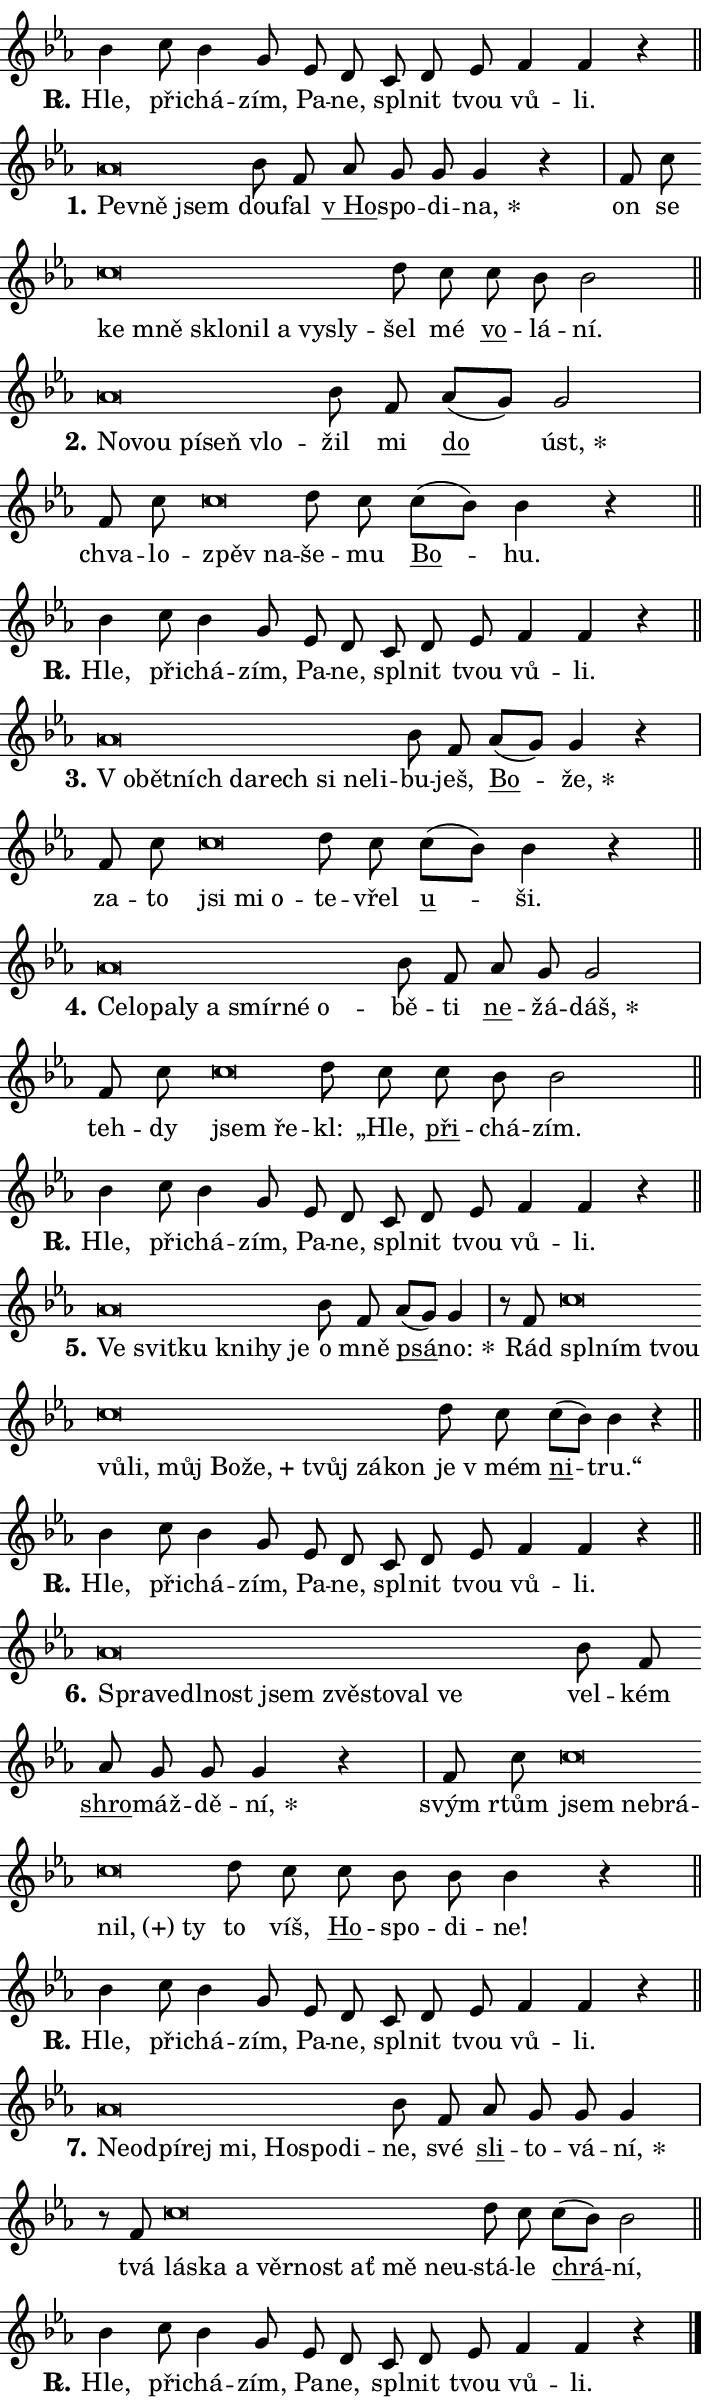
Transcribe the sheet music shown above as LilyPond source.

\version "2.24.0"
\header { tagline = "" }
\paper {
  indent = 0\cm
  top-margin = 0\cm
  right-margin = 0.13\cm % to fit lyric hyphens
  bottom-margin = 0\cm
  left-margin = 0\cm
  paper-width = 12\cm
  page-breaking = #ly:one-page-breaking
  system-system-spacing.basic-distance = #11
  score-system-spacing.basic-distance = #11
  ragged-last = ##f
}


%% Author: Thomas Morley
%% https://lists.gnu.org/archive/html/lilypond-user/2020-05/msg00002.html
#(define (line-position grob)
"Returns position of @var[grob} in current system:
   @code{'start}, if at first time-step
   @code{'end}, if at last time-step
   @code{'middle} otherwise
"
  (let* ((col (ly:item-get-column grob))
         (ln (ly:grob-object col 'left-neighbor))
         (rn (ly:grob-object col 'right-neighbor))
         (col-to-check-left (if (ly:grob? ln) ln col))
         (col-to-check-right (if (ly:grob? rn) rn col))
         (break-dir-left
           (and
             (ly:grob-property col-to-check-left 'non-musical #f)
             (ly:item-break-dir col-to-check-left)))
         (break-dir-right
           (and
             (ly:grob-property col-to-check-right 'non-musical #f)
             (ly:item-break-dir col-to-check-right))))
        (cond ((eqv? 1 break-dir-left) 'start)
              ((eqv? -1 break-dir-right) 'end)
              (else 'middle))))

#(define (tranparent-at-line-position vctor)
  (lambda (grob)
  "Relying on @code{line-position} select the relevant enry from @var{vctor}.
Used to determine transparency,"
    (case (line-position grob)
      ((end) (not (vector-ref vctor 0)))
      ((middle) (not (vector-ref vctor 1)))
      ((start) (not (vector-ref vctor 2))))))

noteHeadBreakVisibility =
#(define-music-function (break-visibility)(vector?)
"Makes @code{NoteHead}s transparent relying on @var{break-visibility}"
#{
  \override NoteHead.transparent =
    #(tranparent-at-line-position break-visibility)
#})

#(define delete-ledgers-for-transparent-note-heads
  (lambda (grob)
    "Reads whether a @code{NoteHead} is transparent.
If so this @code{NoteHead} is removed from @code{'note-heads} from
@var{grob}, which is supposed to be @code{LedgerLineSpanner}.
As a result ledgers are not printed for this @code{NoteHead}"
    (let* ((nhds-array (ly:grob-object grob 'note-heads))
           (nhds-list
             (if (ly:grob-array? nhds-array)
                 (ly:grob-array->list nhds-array)
                 '()))
           ;; Relies on the transparent-property being done before
           ;; Staff.LedgerLineSpanner.after-line-breaking is executed.
           ;; This is fragile ...
           (to-keep
             (remove
               (lambda (nhd)
                 (ly:grob-property nhd 'transparent #f))
               nhds-list)))
      ;; TODO find a better method to iterate over grob-arrays, similiar
      ;; to filter/remove etc for lists
      ;; For now rebuilt from scratch
      (set! (ly:grob-object grob 'note-heads)  '())
      (for-each
        (lambda (nhd)
          (ly:pointer-group-interface::add-grob grob 'note-heads nhd))
        to-keep))))

squashNotes = {
  \override NoteHead.X-extent = #'(-0.2 . 0.2)
  \override NoteHead.Y-extent = #'(-0.75 . 0)
  \override NoteHead.stencil =
    #(lambda (grob)
       (let ((pos (ly:grob-property grob 'staff-position)))
         (begin
           (if (< pos -7) (display "ERROR: Lower brevis then expected\n") (display ""))
           (if (<= pos -6) ly:text-interface::print ly:note-head::print))))
}
unSquashNotes = {
  \revert NoteHead.X-extent
  \revert NoteHead.Y-extent
  \revert NoteHead.stencil
}

hideNotes = \noteHeadBreakVisibility #begin-of-line-visible
unHideNotes = \noteHeadBreakVisibility #all-visible

% work-around for resetting accidentals
% https://lilypond.org/doc/v2.23/Documentation/notation/displaying-rhythms#unmetered-music
cadenzaMeasure = {
  \cadenzaOff
  \partial 1024 s1024
  \cadenzaOn
}

#(define-markup-command (accent layout props text) (markup?)
  "Underline accented syllable"
  (interpret-markup layout props
    #{\markup \override #'(offset . 4.3) \underline { #text }#}))

responsum = \markup \concat {
  "R" \hspace #-1.05 \path #0.1 #'((moveto 0 0.07) (lineto 0.9 0.8)) \hspace #0.05 "."
}

spaceSize = #0.6828661417322834 % exact space size for TeX Gyre Schola

\layout {
  \context {
    \Staff
    \remove "Time_signature_engraver"
    \override LedgerLineSpanner.after-line-breaking = #delete-ledgers-for-transparent-note-heads
  }
  \context {
    \Lyrics {
      \override LyricSpace.minimum-distance = \spaceSize
      \override LyricText.font-name = #"TeX Gyre Schola"
      \override LyricText.font-size = 1
      \override StanzaNumber.font-name = #"TeX Gyre Schola Bold"
      \override StanzaNumber.font-size = 1
    }
  }
  \context {
    \Score 
    \override NoteHead.text =
      #(lambda (grob) 
        (let ((pos (ly:grob-property grob 'staff-position)))
          #{\markup {
            \combine
              \halign #-0.55 \raise #(if (= pos -6) 0 0.5) \override #'(thickness . 2) \draw-line #'(3.2 . 0)
              \musicglyph "noteheads.sM1"
          }#}))
  }
}

% magnetic-lyrics.ily
%
%   written by
%     Jean Abou Samra <jean@abou-samra.fr>
%     Werner Lemberg <wl@gnu.org>
%
%   adapted by
%     Jiri Hon <jiri.hon@gmail.com>
%
% Version 2022-Apr-15

% https://www.mail-archive.com/lilypond-user@gnu.org/msg149350.html

#(define (Left_hyphen_pointer_engraver context)
   "Collect syllable-hyphen-syllable occurrences in lyrics and store
them in properties.  This engraver only looks to the left.  For
example, if the lyrics input is @code{foo -- bar}, it does the
following.

@itemize @bullet
@item
Set the @code{text} property of the @code{LyricHyphen} grob between
@q{foo} and @q{bar} to @code{foo}.

@item
Set the @code{left-hyphen} property of the @code{LyricText} grob with
text @q{foo} to the @code{LyricHyphen} grob between @q{foo} and
@q{bar}.
@end itemize

Use this auxiliary engraver in combination with the
@code{lyric-@/text::@/apply-@/magnetic-@/offset!} hook."
   (let ((hyphen #f)
         (text #f))
     (make-engraver
      (acknowledgers
       ((lyric-syllable-interface engraver grob source-engraver)
        (set! text grob)))
      (end-acknowledgers
       ((lyric-hyphen-interface engraver grob source-engraver)
        ;(when (not (grob::has-interface grob 'lyric-space-interface))
          (set! hyphen grob)));)
      ((stop-translation-timestep engraver)
       (when (and text hyphen)
         (ly:grob-set-object! text 'left-hyphen hyphen))
       (set! text #f)
       (set! hyphen #f)))))

#(define (lyric-text::apply-magnetic-offset! grob)
   "If the space between two syllables is less than the value in
property @code{LyricText@/.details@/.squash-threshold}, move the right
syllable to the left so that it gets concatenated with the left
syllable.

Use this function as a hook for
@code{LyricText@/.after-@/line-@/breaking} if the
@code{Left_@/hyphen_@/pointer_@/engraver} is active."
   (let ((hyphen (ly:grob-object grob 'left-hyphen #f)))
     (when hyphen
       (let ((left-text (ly:spanner-bound hyphen LEFT)))
         (when (grob::has-interface left-text 'lyric-syllable-interface)
           (let* ((common (ly:grob-common-refpoint grob left-text X))
                  (this-x-ext (ly:grob-extent grob common X))
                  (left-x-ext
                   (begin
                     ;; Trigger magnetism for left-text.
                     (ly:grob-property left-text 'after-line-breaking)
                     (ly:grob-extent left-text common X)))
                  ;; `delta` is the gap width between two syllables.
                  (delta (- (interval-start this-x-ext)
                            (interval-end left-x-ext)))
                  (details (ly:grob-property grob 'details))
                  (threshold (assoc-get 'squash-threshold details 0.2)))
             (when (< delta threshold)
               (let* (;; We have to manipulate the input text so that
                      ;; ligatures crossing syllable boundaries are not
                      ;; disabled.  For languages based on the Latin
                      ;; script this is essentially a beautification.
                      ;; However, for non-Western scripts it can be a
                      ;; necessity.
                      (lt (ly:grob-property left-text 'text))
                      (rt (ly:grob-property grob 'text))
                      (is-space (grob::has-interface hyphen 'lyric-space-interface))
                      (space (if is-space " " ""))
                      (extra-delta (if is-space spaceSize 0))
                      ;; Append new syllable.
                      (ltrt-space (if (and (string? lt) (string? rt))
                                (string-append lt space rt)
                                (make-concat-markup (list lt space rt))))
                      ;; Right-align `ltrt` to the right side.
                      (ltrt-space-markup (grob-interpret-markup
                               grob
                               (make-translate-markup
                                (cons (interval-length this-x-ext) 0)
                                (make-right-align-markup ltrt-space)))))
                 (begin
                   ;; Don't print `left-text`.
                   (ly:grob-set-property! left-text 'stencil #f)
                   ;; Set text and stencil (which holds all collected
                   ;; syllables so far) and shift it to the left.
                   (ly:grob-set-property! grob 'text ltrt-space)
                   (ly:grob-set-property! grob 'stencil ltrt-space-markup)
                   (ly:grob-translate-axis! grob (- (- delta extra-delta)) X))))))))))


#(define (lyric-hyphen::displace-bounds-first grob)
   ;; Make very sure this callback isn't triggered too early.
   (let ((left (ly:spanner-bound grob LEFT))
         (right (ly:spanner-bound grob RIGHT)))
     (ly:grob-property left 'after-line-breaking)
     (ly:grob-property right 'after-line-breaking)
     (ly:lyric-hyphen::print grob)))

squashThreshold = #0.4

\layout {
  \context {
    \Lyrics
    \consists #Left_hyphen_pointer_engraver
    \override LyricText.after-line-breaking =
      #lyric-text::apply-magnetic-offset!
    \override LyricHyphen.stencil = #lyric-hyphen::displace-bounds-first
    \override LyricText.details.squash-threshold = \squashThreshold
    \override LyricHyphen.minimum-distance = 0
    \override LyricHyphen.minimum-length = \squashThreshold
  }
}

squashText = \override LyricText.details.squash-threshold = 9999
unSquashText = \override LyricText.details.squash-threshold = \squashThreshold

leftText = \override LyricText.self-alignment-X = #LEFT
unLeftText = \revert LyricText.self-alignment-X

starOffset = #(lambda (grob) 
                (let ((x_offset (ly:self-alignment-interface::aligned-on-x-parent grob)))
                  (if (= x_offset 0) 0 (+ x_offset 1.2))))

star = #(define-music-function (syllable)(string?)
"Append star separator at the end of a syllable"
#{
  \once \override LyricText.X-offset = #starOffset
  \lyricmode { \markup {
    #syllable
    \override #'((font-name . "TeX Gyre Schola Bold")) \hspace #0.2 \lower #0.65 \larger "*"
  } }
#})

starAccent = #(define-music-function (syllable)(string?)
"Append star separator at the end of a syllable and make accent"
#{
  \once \override LyricText.X-offset = #starOffset
  \lyricmode { \markup {
    \accent #syllable
    \override #'((font-name . "TeX Gyre Schola Bold")) \hspace #0.2 \lower #0.65 \larger "*"
  } }
#})

breath = #(define-music-function (syllable)(string?)
"Append breathing indicator at the end of a syllable"
#{
  \lyricmode { \markup { #syllable "+" } }
#})

optionalBreath = #(define-music-function (syllable)(string?)
"Append optional breathing indicator at the end of a syllable"
#{
  \lyricmode { \markup { #syllable "(+)" } }
#})


\score {
    <<
        \new Voice = "melody" { \cadenzaOn \key es \major \relative { bes'4 c8 bes4 g8 \bar "" es d \bar "" c d es \bar "" f4 f r \cadenzaMeasure \bar "||" \break } }
        \new Lyrics \lyricsto "melody" { \lyricmode { \set stanza = \responsum
Hle, při -- chá -- zím, Pa -- ne, spl -- nit tvou vů -- li. } }
    >>
    \layout {}
}

\score {
    <<
        \new Voice = "melody" { \cadenzaOn \key es \major \relative { \squashNotes as'\breve*1/16 \hideNotes \breve*1/16 \breve*1/16 \bar "" \unHideNotes \unSquashNotes bes8 f \bar "" as g g g4 r \cadenzaMeasure \bar "|" f8 c' \bar "" \squashNotes c\breve*1/16 \hideNotes \breve*1/16 \bar "" \breve*1/16 \bar "" \breve*1/16 \bar "" \breve*1/16 \bar "" \breve*1/16 \breve*1/16 \bar "" \unHideNotes \unSquashNotes d8 c \bar "" c bes bes2 \cadenzaMeasure \bar "||" \break } }
        \new Lyrics \lyricsto "melody" { \lyricmode { \set stanza = "1."
\leftText Pev -- \squashText ně jsem \unLeftText \unSquashText dou -- fal \markup \accent "v Ho" -- spo -- di -- \star na, on se \leftText ke \squashText mně sklo -- nil a vy -- sly -- \unLeftText \unSquashText šel mé \markup \accent vo -- lá -- ní. } }
    >>
    \layout {}
}

\score {
    <<
        \new Voice = "melody" { \cadenzaOn \key es \major \relative { \squashNotes as'\breve*1/16 \hideNotes \breve*1/16 \bar "" \breve*1/16 \bar "" \breve*1/16 \breve*1/16 \bar "" \unHideNotes \unSquashNotes bes8 f \bar "" as[( g)] g2 \cadenzaMeasure \bar "|" f8 c' \bar "" \squashNotes c\breve*1/16 \hideNotes \breve*1/16 \bar "" \unHideNotes \unSquashNotes d8 c \bar "" c[( bes)] bes4 r \cadenzaMeasure \bar "||" \break } }
        \new Lyrics \lyricsto "melody" { \lyricmode { \set stanza = "2."
\leftText No -- \squashText vou pí -- seň vlo -- \unLeftText \unSquashText žil mi \markup \accent do \star úst, chva -- lo -- \leftText zpěv \squashText na -- \unLeftText \unSquashText še -- mu \markup \accent Bo -- hu. } }
    >>
    \layout {}
}

\score {
    <<
        \new Voice = "melody" { \cadenzaOn \key es \major \relative { bes'4 c8 bes4 g8 \bar "" es d \bar "" c d es \bar "" f4 f r \cadenzaMeasure \bar "||" \break } }
        \new Lyrics \lyricsto "melody" { \lyricmode { \set stanza = \responsum
Hle, při -- chá -- zím, Pa -- ne, spl -- nit tvou vů -- li. } }
    >>
    \layout {}
}

\score {
    <<
        \new Voice = "melody" { \cadenzaOn \key es \major \relative { \squashNotes as'\breve*1/16 \hideNotes \breve*1/16 \bar "" \breve*1/16 \bar "" \breve*1/16 \bar "" \breve*1/16 \bar "" \breve*1/16 \bar "" \breve*1/16 \breve*1/16 \bar "" \unHideNotes \unSquashNotes bes8 f \bar "" as[( g)] g4 r \cadenzaMeasure \bar "|" f8 c' \bar "" \squashNotes c\breve*1/16 \hideNotes \breve*1/16 \breve*1/16 \bar "" \unHideNotes \unSquashNotes d8 c \bar "" c[( bes)] bes4 r \cadenzaMeasure \bar "||" \break } }
        \new Lyrics \lyricsto "melody" { \lyricmode { \set stanza = "3."
\leftText "V o" -- \squashText bět -- ních da -- rech si ne -- li -- \unLeftText \unSquashText bu -- ješ, \markup \accent Bo -- \star že, za -- to \leftText jsi \squashText mi o -- \unLeftText \unSquashText te -- vřel \markup \accent u -- ši. } }
    >>
    \layout {}
}

\score {
    <<
        \new Voice = "melody" { \cadenzaOn \key es \major \relative { \squashNotes as'\breve*1/16 \hideNotes \breve*1/16 \bar "" \breve*1/16 \bar "" \breve*1/16 \bar "" \breve*1/16 \bar "" \breve*1/16 \bar "" \breve*1/16 \breve*1/16 \bar "" \unHideNotes \unSquashNotes bes8 f \bar "" as g g2 \cadenzaMeasure \bar "|" f8 c' \bar "" \squashNotes c\breve*1/16 \hideNotes \breve*1/16 \bar "" \unHideNotes \unSquashNotes d8 c \bar "" c bes bes2 \cadenzaMeasure \bar "||" \break } }
        \new Lyrics \lyricsto "melody" { \lyricmode { \set stanza = "4."
\leftText Ce -- \squashText lo -- pa -- ly a smír -- né o -- \unLeftText \unSquashText bě -- ti \markup \accent ne -- žá -- \star dáš, teh -- dy \leftText jsem \squashText ře -- \unLeftText \unSquashText kl: „Hle, \markup \accent při -- chá -- zím. } }
    >>
    \layout {}
}

\score {
    <<
        \new Voice = "melody" { \cadenzaOn \key es \major \relative { bes'4 c8 bes4 g8 \bar "" es d \bar "" c d es \bar "" f4 f r \cadenzaMeasure \bar "||" \break } }
        \new Lyrics \lyricsto "melody" { \lyricmode { \set stanza = \responsum
Hle, při -- chá -- zím, Pa -- ne, spl -- nit tvou vů -- li. } }
    >>
    \layout {}
}

\score {
    <<
        \new Voice = "melody" { \cadenzaOn \key es \major \relative { \squashNotes as'\breve*1/16 \hideNotes \breve*1/16 \bar "" \breve*1/16 \bar "" \breve*1/16 \bar "" \breve*1/16 \breve*1/16 \bar "" \unHideNotes \unSquashNotes bes8 f \bar "" as[( g)] g4 \cadenzaMeasure \bar "|" r8 f8 \squashNotes c'\breve*1/16 \hideNotes \breve*1/16 \bar "" \breve*1/16 \bar "" \breve*1/16 \bar "" \breve*1/16 \bar "" \breve*1/16 \bar "" \breve*1/16 \bar "" \breve*1/16 \bar "" \breve*1/16 \bar "" \breve*1/16 \breve*1/16 \bar "" \unHideNotes \unSquashNotes d8 c \bar "" c[( bes)] bes4 r \cadenzaMeasure \bar "||" \break } }
        \new Lyrics \lyricsto "melody" { \lyricmode { \set stanza = "5."
\leftText Ve \squashText svit -- ku kni -- hy je \unLeftText \unSquashText o mně \markup \accent psá -- \star no: Rád \leftText spl -- \squashText ním tvou vů -- li, můj Bo -- \breath "že," tvůj zá -- kon \unLeftText \unSquashText je "v mém" \markup \accent ni -- tru.“ } }
    >>
    \layout {}
}

\score {
    <<
        \new Voice = "melody" { \cadenzaOn \key es \major \relative { bes'4 c8 bes4 g8 \bar "" es d \bar "" c d es \bar "" f4 f r \cadenzaMeasure \bar "||" \break } }
        \new Lyrics \lyricsto "melody" { \lyricmode { \set stanza = \responsum
Hle, při -- chá -- zím, Pa -- ne, spl -- nit tvou vů -- li. } }
    >>
    \layout {}
}

\score {
    <<
        \new Voice = "melody" { \cadenzaOn \key es \major \relative { \squashNotes as'\breve*1/16 \hideNotes \breve*1/16 \bar "" \breve*1/16 \bar "" \breve*1/16 \bar "" \breve*1/16 \bar "" \breve*1/16 \bar "" \breve*1/16 \bar "" \breve*1/16 \breve*1/16 \bar "" \unHideNotes \unSquashNotes bes8 f \bar "" as g g g4 r \cadenzaMeasure \bar "|" f8 c' \bar "" \squashNotes c\breve*1/16 \hideNotes \breve*1/16 \bar "" \breve*1/16 \bar "" \breve*1/16 \breve*1/16 \bar "" \unHideNotes \unSquashNotes d8 c \bar "" c bes bes bes4 r \cadenzaMeasure \bar "||" \break } }
        \new Lyrics \lyricsto "melody" { \lyricmode { \set stanza = "6."
\leftText Spra -- \squashText ve -- dl -- nost jsem zvě -- sto -- val ve \unLeftText \unSquashText vel -- kém \markup \accent shro -- máž -- dě -- \star ní, svým rtům \leftText jsem \squashText ne -- brá -- \optionalBreath nil, ty \unLeftText \unSquashText to víš, \markup \accent Ho -- spo -- di -- ne! } }
    >>
    \layout {}
}

\score {
    <<
        \new Voice = "melody" { \cadenzaOn \key es \major \relative { bes'4 c8 bes4 g8 \bar "" es d \bar "" c d es \bar "" f4 f r \cadenzaMeasure \bar "||" \break } }
        \new Lyrics \lyricsto "melody" { \lyricmode { \set stanza = \responsum
Hle, při -- chá -- zím, Pa -- ne, spl -- nit tvou vů -- li. } }
    >>
    \layout {}
}

\score {
    <<
        \new Voice = "melody" { \cadenzaOn \key es \major \relative { \squashNotes as'\breve*1/16 \hideNotes \breve*1/16 \bar "" \breve*1/16 \bar "" \breve*1/16 \bar "" \breve*1/16 \bar "" \breve*1/16 \bar "" \breve*1/16 \breve*1/16 \bar "" \unHideNotes \unSquashNotes bes8 f \bar "" as g g g4 \cadenzaMeasure \bar "|" r8 f8 \squashNotes c'\breve*1/16 \hideNotes \breve*1/16 \bar "" \breve*1/16 \bar "" \breve*1/16 \bar "" \breve*1/16 \bar "" \breve*1/16 \bar "" \breve*1/16 \bar "" \breve*1/16 \breve*1/16 \bar "" \unHideNotes \unSquashNotes d8 c \bar "" c[( bes)] bes2 \cadenzaMeasure \bar "||" \break } }
        \new Lyrics \lyricsto "melody" { \lyricmode { \set stanza = "7."
\leftText Ne -- \squashText od -- pí -- rej mi, Ho -- spo -- di -- \unLeftText \unSquashText ne, své \markup \accent sli -- to -- vá -- \star ní, tvá \leftText lá -- \squashText ska a věr -- nost ať mě ne -- u -- \unLeftText \unSquashText stá -- le \markup \accent chrá -- ní, } }
    >>
    \layout {}
}

\score {
    <<
        \new Voice = "melody" { \cadenzaOn \key es \major \relative { bes'4 c8 bes4 g8 \bar "" es d \bar "" c d es \bar "" f4 f r \cadenzaMeasure \bar "||" \break } \bar "|." }
        \new Lyrics \lyricsto "melody" { \lyricmode { \set stanza = \responsum
Hle, při -- chá -- zím, Pa -- ne, spl -- nit tvou vů -- li. } }
    >>
    \layout {}
}
